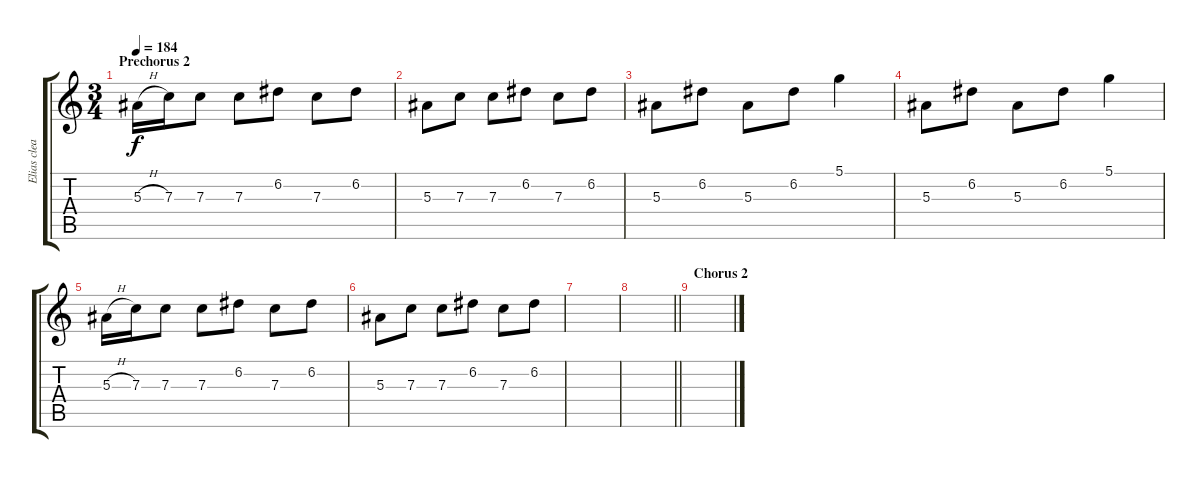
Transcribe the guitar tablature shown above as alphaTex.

\track ("Elias clean" "Elias clea") {instrument electricguitarclean}
\staff {score tabs}
\tuning (D4 A3 F3 C3 G2 C2) {hide}
\ts (3 4)
\section ("" "Prechorus 2")
\tempo 184
\clef g2
\ks c
5.3{h}.16{dy f} 7.3.16 7.3.8 7.3.8 6.2.8 7.3.8 6.2.8 |
5.3.8 7.3.8 7.3.8 6.2.8 7.3.8 6.2.8 |
5.3.8 6.2.8 5.3.8 6.2.8 5.1.4 |
5.3.8 6.2.8 5.3.8 6.2.8 5.1.4 |
5.3{h}.16 7.3.16 7.3.8 7.3.8 6.2.8 7.3.8 6.2.8 |
5.3.8 7.3.8 7.3.8 6.2.8 7.3.8 6.2.8 |
|
\barLineRight lightlight
|
\section ("" "Chorus 2")
